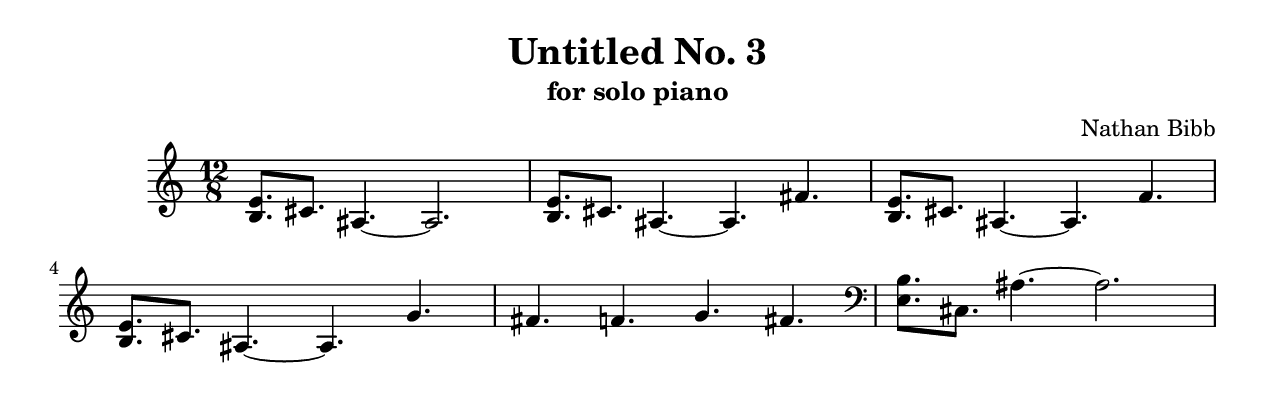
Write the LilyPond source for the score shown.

\version "2.12.0"
\header {
  title = "Untitled No. 3"
  subtitle = "for solo piano"
  composer = "Nathan Bibb"
}
\include "english.ly"
\paper {
 #(set-paper-size "letter")
}


sol = {

	\clef treble
        \time 12/8
			<b e'>8.	cs'8.		as4. ~ as2.		|
			<b e'>8.	cs'8.		as4. ~ as4.	fs'4. 	|	
			<b e'>8.	cs'8.		as4. ~ as4.	f'4.  	|
			<b e'>8.	cs'8.		as4. ~ as4.	g'4. 	|
			fs'4.		f'4.		g'4.		fs'4.	|
	\clef bass
			<e b>8.		cs8.		as4. ~ as2.		|
}


\score {
	\new Staff \sol
	\layout { }
}	

\score {
	\unfoldRepeats {
		\new Staff \sol
		}
 		\midi {
 			\context {
				\Score
				tempoWholesPerMinute = #(ly:make-moment 111 8)
			}
 		}
 	}

